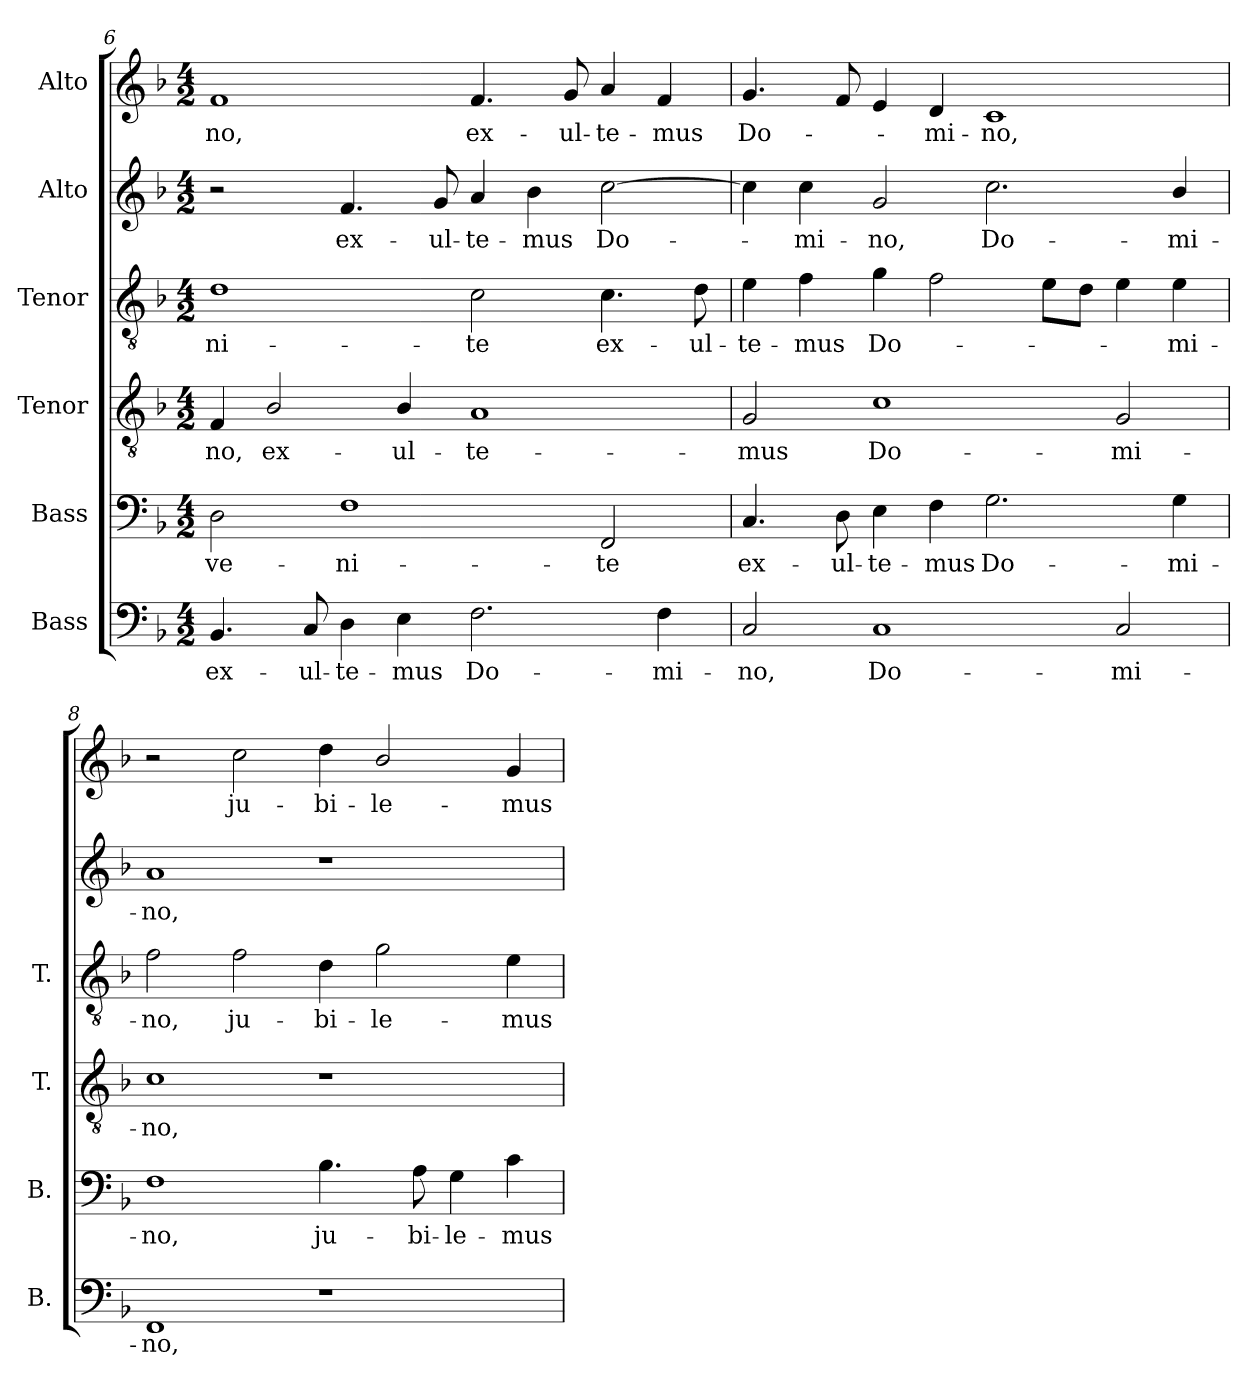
**kern	**text	**kern	**text	**kern	**text	**kern	**text	**kern	**text	**kern	**text
*part6	*part6	*part5	*part5	*part4	*part4	*part3	*part3	*part2	*part2	*part1	*part1
*staff6	*staff6	*staff5	*staff5	*staff4	*staff4	*staff3	*staff3	*staff2	*staff2	*staff1	*staff1
*I"Bass	*	*I"Bass	*	*I"Tenor	*	*I"Tenor	*	*I"Alto	*	*I"Alto	*
*I'B.	*	*I'B.	*	*I'T.	*	*I'T.	*	*	*	*	*
*clefF4	*	*clefF4	*	*clefGv2	*	*clefGv2	*	*clefG2	*	*clefG2	*
*	*	*	*	*ITrd7c12	*	*ITrd7c12	*	*	*	*	*
*k[b-]	*	*k[b-]	*	*k[b-]	*	*k[b-]	*	*k[b-]	*	*k[b-]	*
*F:	*	*F:	*	*F:	*	*F:	*	*F:	*	*F:	*
*M4/2	*	*M4/2	*	*M4/2	*	*M4/2	*	*M4/2	*	*M4/2	*
=6	=6	=6	=6	=6	=6	=6	=6	=6	=6	=6	=6
!	!LO:LY:b:color=#000000	!	!	!	!	!	!	!	!	!	!
!	!	!	!LO:LY:b:color=#000000	!	!	!	!	!	!	!	!
!	!	!	!	!	!LO:LY:b:color=#000000	!	!	!	!	!	!
!	!	!	!	!	!	!	!LO:LY:b:color=#000000	!	!	!	!
!	!	!	!	!	!	!	!	!	!	!	!LO:LY:b:color=#000000
4.BB-i/	ex-	2Di\	ve-	4FFi/	-no,	1Di	-ni-	2r	.	1fi	-no,
!	!	!	!	!	!LO:LY:b:color=#000000	!	!	!	!	!	!
.	.	.	.	2BB-i/	ex-	.	.	.	.	.	.
!	!LO:LY:b:color=#000000	!	!	!	!	!	!	!	!	!	!
8Ci/	-ul-	.	.	.	.	.	.	.	.	.	.
!	!LO:LY:b:color=#000000	!	!	!	!	!	!	!	!	!	!
!	!	!	!LO:LY:b:color=#000000	!	!	!	!	!	!	!	!
!	!	!	!	!	!	!	!	!	!LO:LY:b:color=#000000	!	!
4Di\	-te-	1Fi	-ni-	.	.	.	.	4.fi/	ex-	.	.
!	!LO:LY:b:color=#000000	!	!	!	!	!	!	!	!	!	!
!	!	!	!	!	!LO:LY:b:color=#000000	!	!	!	!	!	!
4Ei\	-mus	.	.	4BB-i/	-ul-	.	.	.	.	.	.
!	!	!	!	!	!	!	!	!	!LO:LY:b:color=#000000	!	!
.	.	.	.	.	.	.	.	8gi/	-ul-	.	.
!	!LO:LY:b:color=#000000	!	!	!	!	!	!	!	!	!	!
!	!	!	!	!	!LO:LY:b:color=#000000	!	!	!	!	!	!
!	!	!	!	!	!	!	!LO:LY:b:color=#000000	!	!	!	!
!	!	!	!	!	!	!	!	!	!LO:LY:b:color=#000000	!	!
!	!	!	!	!	!	!	!	!	!	!	!LO:LY:b:color=#000000
2.Fi\	Do-	.	.	1AAi	-te-	2Ci\	-te	4ai/	-te-	4.fi/	ex-
!	!	!	!	!	!	!	!	!	!LO:LY:b:color=#000000	!	!
.	.	.	.	.	.	.	.	4b-i\	-mus	.	.
!	!	!	!	!	!	!	!	!	!	!	!LO:LY:b:color=#000000
.	.	.	.	.	.	.	.	.	.	8gi/	-ul-
!	!	!	!LO:LY:b:color=#000000	!	!	!	!	!	!	!	!
!	!	!	!	!	!	!	!LO:LY:b:color=#000000	!	!	!	!
!	!	!	!	!	!	!	!	!	!LO:LY:b:color=#000000	!	!
!	!	!	!	!	!	!	!	!	!	!	!LO:LY:b:color=#000000
.	.	2FFi/	-te	.	.	4.Ci\	ex-	[2cci\	Do-	4ai/	-te-
!	!LO:LY:b:color=#000000	!	!	!	!	!	!	!	!	!	!
!	!	!	!	!	!	!	!	!	!	!	!LO:LY:b:color=#000000
4Fi\	-mi-	.	.	.	.	.	.	.	.	4fi/	-mus
!	!	!	!	!	!	!	!LO:LY:b:color=#000000	!	!	!	!
.	.	.	.	.	.	8Di\	-ul-	.	.	.	.
!!LO:PB:g=z
=7	=7	=7	=7	=7	=7	=7	=7	=7	=7	=7	=7
!	!LO:LY:b:color=#000000	!	!	!	!	!	!	!	!	!	!
!	!	!	!LO:LY:b:color=#000000	!	!	!	!	!	!	!	!
!	!	!	!	!	!LO:LY:b:color=#000000	!	!	!	!	!	!
!	!	!	!	!	!	!	!LO:LY:b:color=#000000	!	!	!	!
!	!	!	!	!	!	!	!	!	!	!	!LO:LY:b:color=#000000
2Ci/	-no,	4.Ci/	ex-	2GGi/	-mus	4Ei\	-te-	4cci\]	.	4.gi/	Do-
!	!	!	!	!	!	!	!LO:LY:b:color=#000000	!	!	!	!
!	!	!	!	!	!	!	!	!	!LO:LY:b:color=#000000	!	!
.	.	.	.	.	.	4Fi\	-mus	4cci\	-mi-	.	.
!	!	!	!LO:LY:b:color=#000000	!	!	!	!	!	!	!	!
.	.	8Di\	-ul-	.	.	.	.	.	.	8fi/	.
!	!LO:LY:b:color=#000000	!	!	!	!	!	!	!	!	!	!
!	!	!	!LO:LY:b:color=#000000	!	!	!	!	!	!	!	!
!	!	!	!	!	!LO:LY:b:color=#000000	!	!	!	!	!	!
!	!	!	!	!	!	!	!LO:LY:b:color=#000000	!	!	!	!
!	!	!	!	!	!	!	!	!	!LO:LY:b:color=#000000	!	!
1Ci	Do-	4Ei\	-te-	1Ci	Do-	4Gi\	Do-	2gi/	-no,	4ei/	.
!	!	!	!LO:LY:b:color=#000000	!	!	!	!	!	!	!	!
!	!	!	!	!	!	!	!	!	!	!	!LO:LY:b:color=#000000
.	.	4Fi\	-mus	.	.	2Fi\	.	.	.	4di/	-mi-
!	!	!	!LO:LY:b:color=#000000	!	!	!	!	!	!	!	!
!	!	!	!	!	!	!	!	!	!LO:LY:b:color=#000000	!	!
!	!	!	!	!	!	!	!	!	!	!	!LO:LY:b:color=#000000
.	.	2.Gi\	Do-	.	.	.	.	2.cci\	Do-	1ci	-no,
.	.	.	.	.	.	8Ei\L	.	.	.	.	.
.	.	.	.	.	.	8Di\J	.	.	.	.	.
!	!LO:LY:b:color=#000000	!	!	!	!	!	!	!	!	!	!
!	!	!	!	!	!LO:LY:b:color=#000000	!	!	!	!	!	!
2Ci/	-mi-	.	.	2GGi/	-mi-	4Ei\	.	.	.	.	.
!	!	!	!LO:LY:b:color=#000000	!	!	!	!	!	!	!	!
!	!	!	!	!	!	!	!LO:LY:b:color=#000000	!	!	!	!
!	!	!	!	!	!	!	!	!	!LO:LY:b:color=#000000	!	!
.	.	4Gi\	-mi-	.	.	4Ei\	-mi-	4b-i/	-mi-	.	.
=8	=8	=8	=8	=8	=8	=8	=8	=8	=8	=8	=8
!	!LO:LY:b:color=#000000	!	!	!	!	!	!	!	!	!	!
!	!	!	!LO:LY:b:color=#000000	!	!	!	!	!	!	!	!
!	!	!	!	!	!LO:LY:b:color=#000000	!	!	!	!	!	!
!	!	!	!	!	!	!	!LO:LY:b:color=#000000	!	!	!	!
!	!	!	!	!	!	!	!	!	!LO:LY:b:color=#000000	!	!
1FFi	-no,	1Fi	-no,	1Ci	-no,	2Fi\	-no,	1ai	-no,	2r	.
!	!	!	!	!	!	!	!LO:LY:b:color=#000000	!	!	!	!
!	!	!	!	!	!	!	!	!	!	!	!LO:LY:b:color=#000000
.	.	.	.	.	.	2Fi\	ju-	.	.	2cci\	ju-
!	!	!	!LO:LY:b:color=#000000	!	!	!	!	!	!	!	!
!	!	!	!	!	!	!	!LO:LY:b:color=#000000	!	!	!	!
!	!	!	!	!	!	!	!	!	!	!	!LO:LY:b:color=#000000
1r	.	4.B-i\	ju-	1r	.	4Di\	-bi-	1r	.	4ddi\	-bi-
!	!	!	!	!	!	!	!LO:LY:b:color=#000000	!	!	!	!
!	!	!	!	!	!	!	!	!	!	!	!LO:LY:b:color=#000000
.	.	.	.	.	.	2Gi\	-le-	.	.	2b-i/	-le-
!	!	!	!LO:LY:b:color=#000000	!	!	!	!	!	!	!	!
.	.	8Ai\	-bi-	.	.	.	.	.	.	.	.
!	!	!	!LO:LY:b:color=#000000	!	!	!	!	!	!	!	!
.	.	4Gi\	-le-	.	.	.	.	.	.	.	.
!	!	!	!LO:LY:b:color=#000000	!	!	!	!	!	!	!	!
!	!	!	!	!	!	!	!LO:LY:b:color=#000000	!	!	!	!
!	!	!	!	!	!	!	!	!	!	!	!LO:LY:b:color=#000000
.	.	4ci\	-mus	.	.	4Ei\	-mus	.	.	4gi/	-mus
=	=	=	=	=	=	=	=	=	=	=	=
*-	*-	*-	*-	*-	*-	*-	*-	*-	*-	*-	*-
